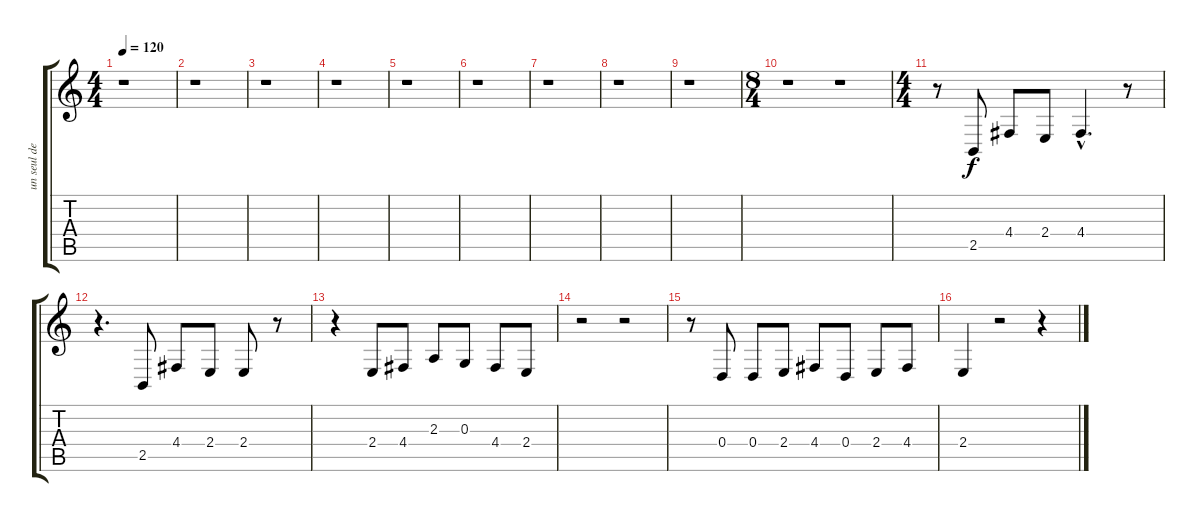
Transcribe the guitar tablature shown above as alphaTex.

\track ("un seul des wriggles" "un seul de") {instrument lead6voice}
\staff {score tabs}
\tuning (E4 B3 G3 D3 A2 E2) {hide}
\ts (4 4)
\tempo 120
\tempo 145
\tempo 120
\clef g2
\ks c
r.1{dy f instrument lead6voice} |
r.1 |
r.1 |
r.1 |
r.1 |
r.1 |
r.1 |
r.1 |
r.1 |
\ts (8 4)
r.1 r.1 |
\ts (4 4)
r.8 2.5.8 4.4.8 2.4.8 4.4{hac}.4{d} r.8 |
r.4{d} 2.5.8 4.4.8 2.4.8 2.4.8 r.8 |
r.4 2.4.8 4.4.8 2.3.8 0.3.8 4.4.8 2.4.8 |
r.2 r.2 |
r.8 0.4.8 0.4.8 2.4.8 4.4.8 0.4.8 2.4.8 4.4.8 |
2.4.4 r.2 r.4
